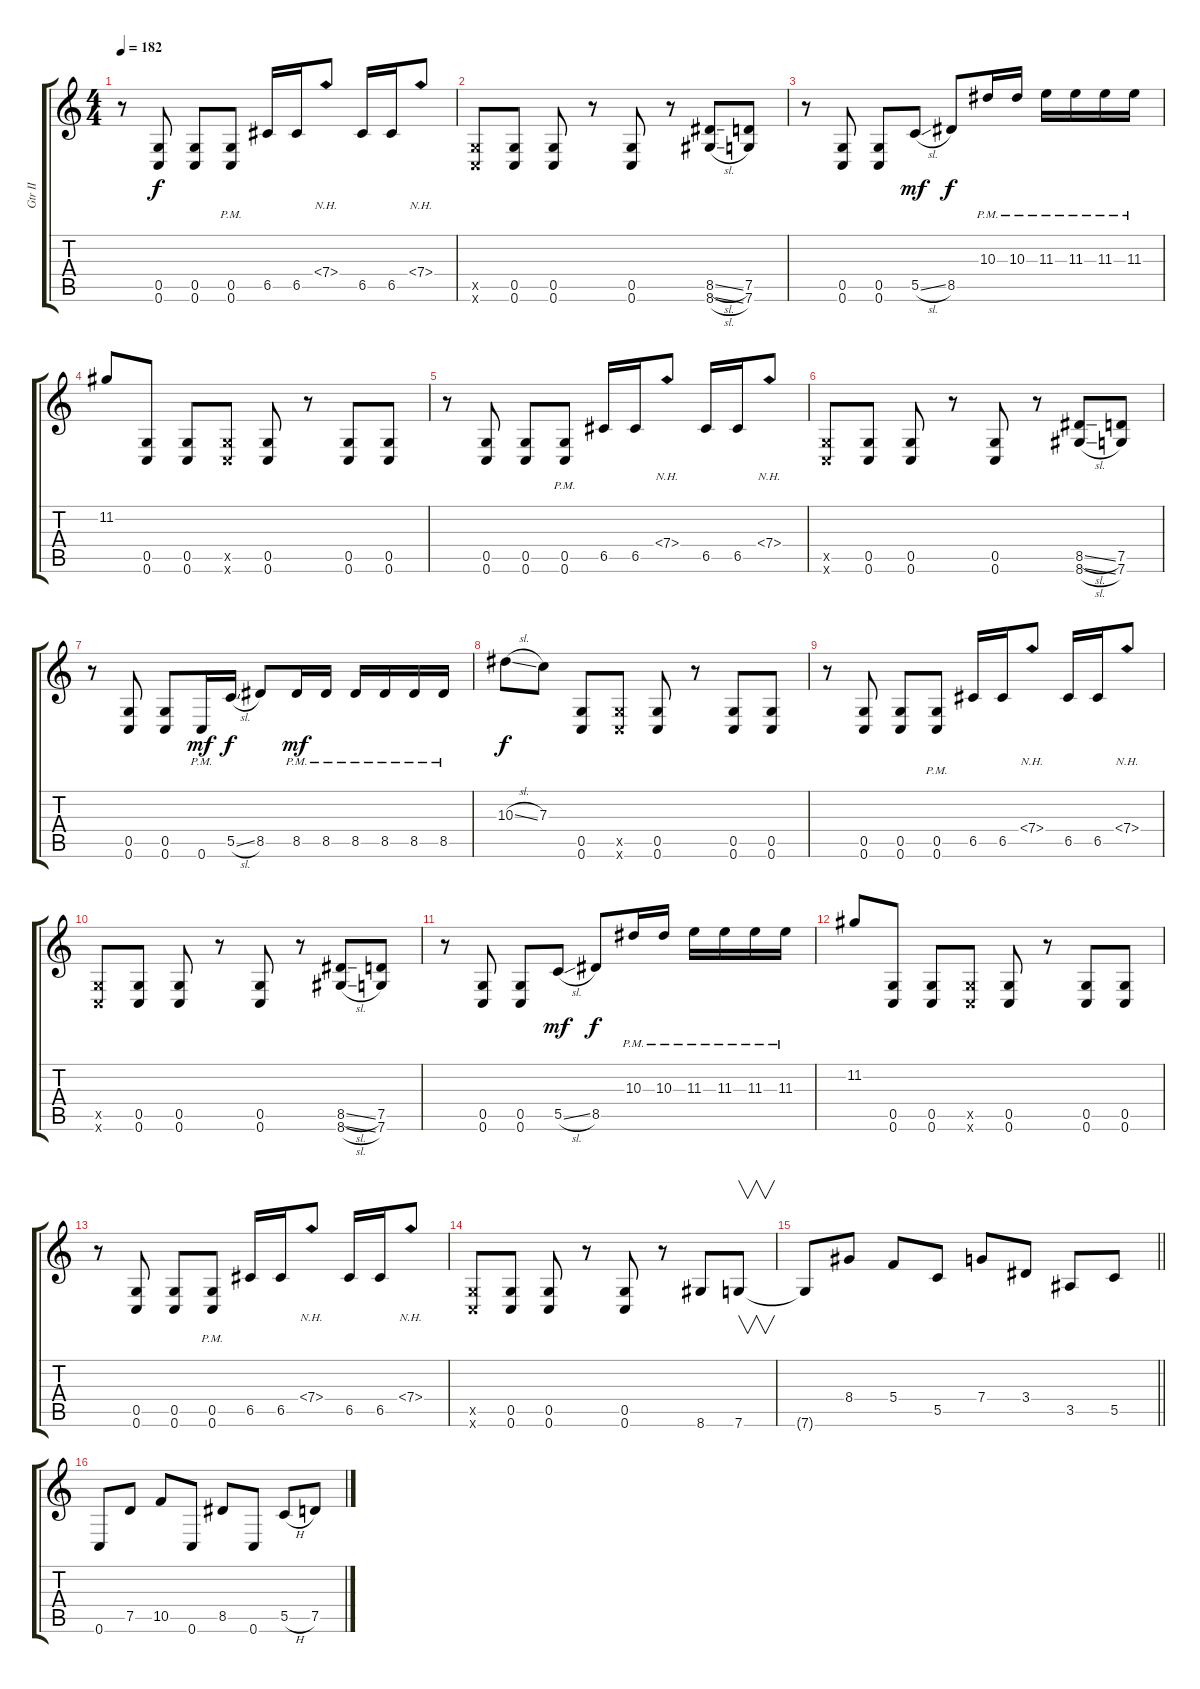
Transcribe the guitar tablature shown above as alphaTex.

\track ("Gtr II" "Gtr II") {instrument overdrivenguitar}
\staff {score tabs}
\tuning (D4 A3 F3 C3 G2 C2) {hide}
\ts (4 4)
\tempo 182
\clef g2
\ks c
r.8{dy f} (0.5 0.6).8 (0.5 0.6).8 (0.5{pm} 0.6{pm}).8 6.5.16 6.5.16 7.4{nh}.8 6.5.16 6.5.16 7.4{nh}.8 |
(0.5{x} 0.6{x}).8 (0.5 0.6).8 (0.5 0.6).8 r.8 (0.5 0.6).8 r.8 (8.5{sl} 8.6{sl}).8 (7.5 7.6).8 |
r.8 (0.5 0.6).8 (0.5 0.6).8 5.5{sl}.8{dy mf} 8.5.8{dy f} 10.3{pm}.16 10.3{pm}.16 11.3{pm}.16 11.3{pm}.16 11.3{pm}.16 11.3{pm}.16 |
11.2.8 (0.5 0.6).8 (0.5 0.6).8 (0.5{x} 0.6{x}).8 (0.5 0.6).8 r.8 (0.5 0.6).8 (0.5 0.6).8 |
r.8 (0.5 0.6).8 (0.5 0.6).8 (0.5{pm} 0.6{pm}).8 6.5.16 6.5.16 7.4{nh}.8 6.5.16 6.5.16 7.4{nh}.8 |
(0.5{x} 0.6{x}).8 (0.5 0.6).8 (0.5 0.6).8 r.8 (0.5 0.6).8 r.8 (8.5{sl} 8.6{sl}).8 (7.5 7.6).8 |
r.8 (0.5 0.6).8 (0.5 0.6).8 0.6{pm}.16{dy mf} 5.5{sl}.16{dy f} 8.5.8 8.5{pm}.16{dy mf} 8.5{pm}.16 8.5{pm}.16 8.5{pm}.16 8.5{pm}.16 8.5{pm}.16 |
10.3{sl}.8{dy f} 7.3.8 (0.5 0.6).8 (0.5{x} 0.6{x}).8 (0.5 0.6).8 r.8 (0.5 0.6).8 (0.5 0.6).8 |
r.8 (0.5 0.6).8 (0.5 0.6).8 (0.5{pm} 0.6{pm}).8 6.5.16 6.5.16 7.4{nh}.8 6.5.16 6.5.16 7.4{nh}.8 |
(0.5{x} 0.6{x}).8 (0.5 0.6).8 (0.5 0.6).8 r.8 (0.5 0.6).8 r.8 (8.5{sl} 8.6{sl}).8 (7.5 7.6).8 |
r.8 (0.5 0.6).8 (0.5 0.6).8 5.5{sl}.8{dy mf} 8.5.8{dy f} 10.3{pm}.16 10.3{pm}.16 11.3{pm}.16 11.3{pm}.16 11.3{pm}.16 11.3{pm}.16 |
11.2.8 (0.5 0.6).8 (0.5 0.6).8 (0.5{x} 0.6{x}).8 (0.5 0.6).8 r.8 (0.5 0.6).8 (0.5 0.6).8 |
r.8 (0.5 0.6).8 (0.5 0.6).8 (0.5{pm} 0.6{pm}).8 6.5.16 6.5.16 7.4{nh}.8 6.5.16 6.5.16 7.4{nh}.8 |
(0.5{x} 0.6{x}).8 (0.5 0.6).8 (0.5 0.6).8 r.8 (0.5 0.6).8 r.8 8.6.8 7.6.8{v} |
\barLineRight lightlight
7.6{t}.8 8.4.8 5.4.8 5.5.8 7.4.8 3.4.8 3.5.8 5.5.8 |
0.6.8 7.5.8 10.5.8 0.6.8 8.5.8 0.6.8 5.5{h}.8 7.5.8
